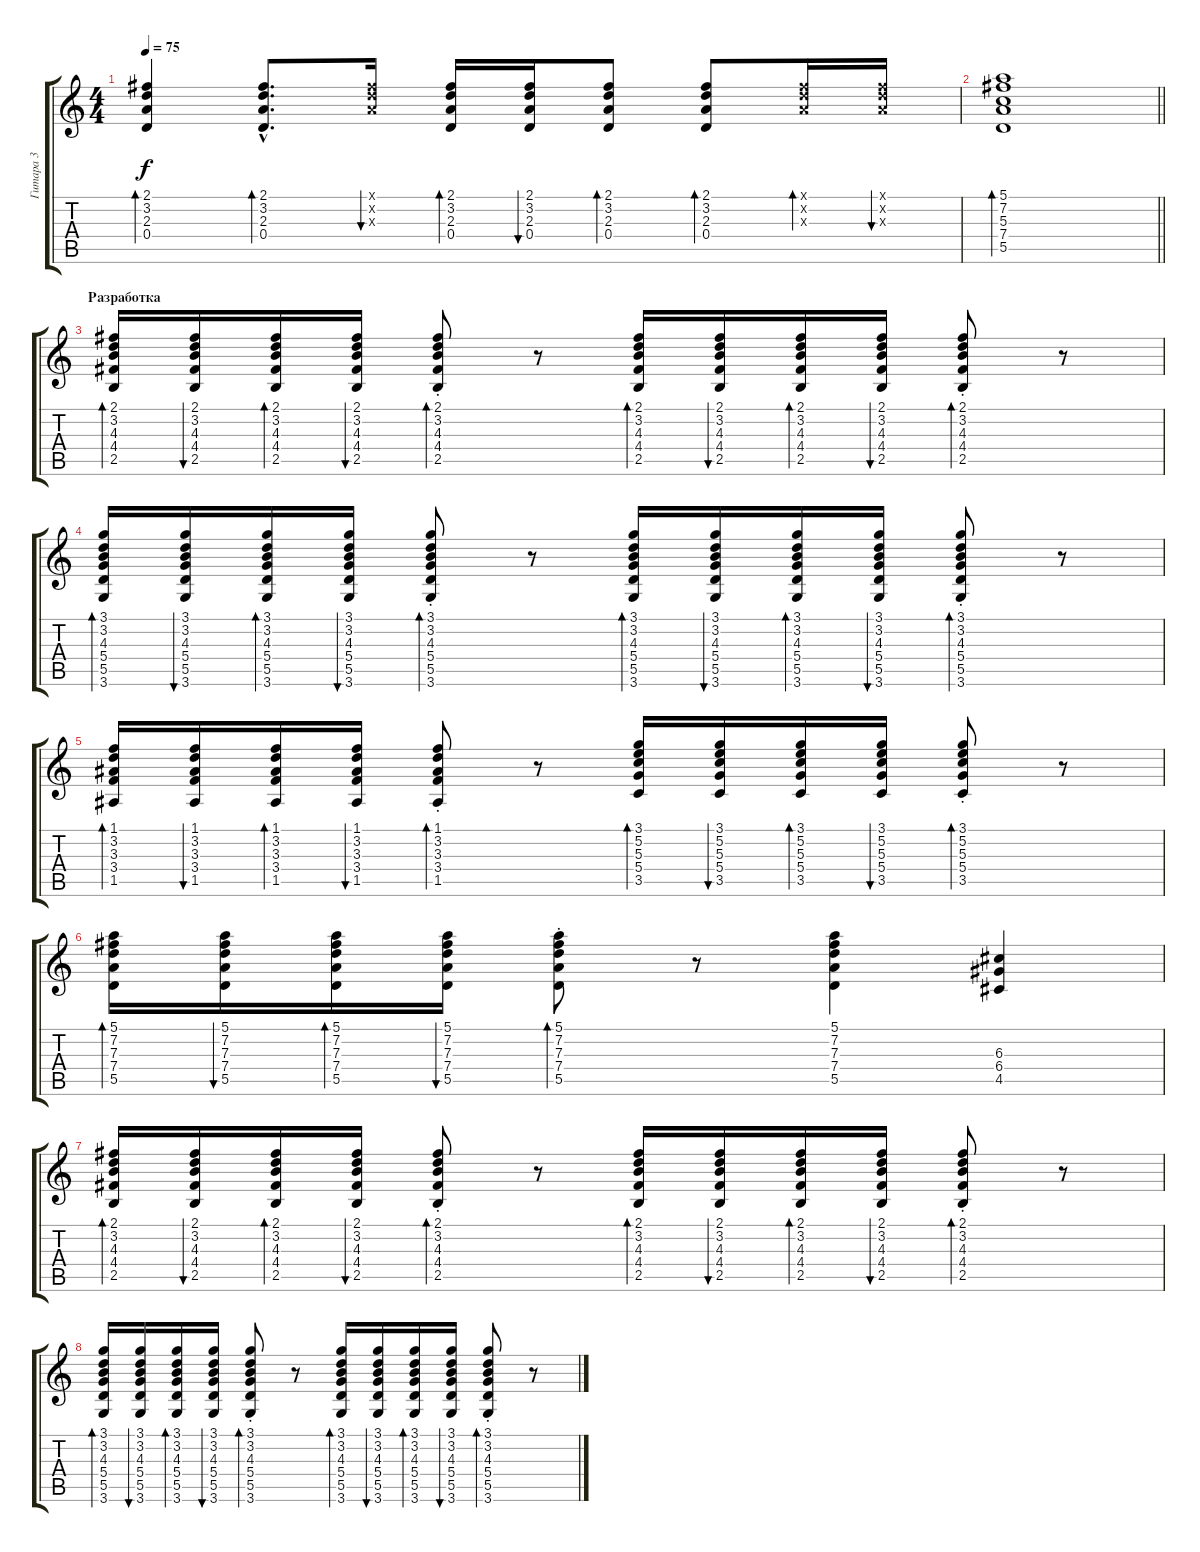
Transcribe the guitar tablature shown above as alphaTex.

\track ("Гитара 3" "Гитара 3") {instrument acousticguitarsteel}
\staff {score tabs}
\tuning (E4 B3 G3 D3 A2 E2) {hide}
\ts (4 4)
\tempo 75
\clef g2
\ks c
(2.1 3.2 2.3 0.4).4{bd 60 dy f} (2.1{hac} 3.2{hac} 2.3{hac} 0.4{hac}).8{d bd 60} (2.1{x} 3.2{x} 2.3{x}).16{bu 60} (2.1 3.2 2.3 0.4).16{bd 60} (2.1 3.2 2.3 0.4).16{bu 60} (2.1 3.2 2.3 0.4).8{bd 60} (2.1 3.2 2.3 0.4).8{bd 60} (2.1{x} 3.2{x} 2.3{x}).16{bd 60} (2.1{x} 3.2{x} 2.3{x}).16{bu 60} |
\barLineRight lightlight
(5.1 7.2 5.3 7.4 5.5).1{bd 60} |
\section ("" "Разработка")
(2.1 3.2 4.3 4.4 2.5).16{bd 60} (2.1 3.2 4.3 4.4 2.5).16{bu 60} (2.1 3.2 4.3 4.4 2.5).16{bd 60} (2.1 3.2 4.3 4.4 2.5).16{bu 60} (2.1{st} 3.2{st} 4.3{st} 4.4{st} 2.5{st}).8{bd 60} r.8 (2.1 3.2 4.3 4.4 2.5).16{bd 60} (2.1 3.2 4.3 4.4 2.5).16{bu 60} (2.1 3.2 4.3 4.4 2.5).16{bd 60} (2.1 3.2 4.3 4.4 2.5).16{bu 60} (2.1{st} 3.2{st} 4.3{st} 4.4{st} 2.5{st}).8{bd 60} r.8 |
(3.1 3.2 4.3 5.4 5.5 3.6).16{bd 60} (3.1 3.2 4.3 5.4 5.5 3.6).16{bu 60} (3.1 3.2 4.3 5.4 5.5 3.6).16{bd 60} (3.1 3.2 4.3 5.4 5.5 3.6).16{bu 60} (3.1{st} 3.2{st} 4.3{st} 5.4{st} 5.5{st} 3.6{st}).8{bd 60} r.8 (3.1 3.2 4.3 5.4 5.5 3.6).16{bd 60} (3.1 3.2 4.3 5.4 5.5 3.6).16{bu 60} (3.1 3.2 4.3 5.4 5.5 3.6).16{bd 60} (3.1 3.2 4.3 5.4 5.5 3.6).16{bu 60} (3.1{st} 3.2{st} 4.3{st} 5.4{st} 5.5{st} 3.6{st}).8{bd 60} r.8 |
(1.1 3.2 3.3 3.4 1.5).16{bd 60} (1.1 3.2 3.3 3.4 1.5).16{bu 60} (1.1 3.2 3.3 3.4 1.5).16{bd 60} (1.1 3.2 3.3 3.4 1.5).16{bu 60} (1.1{st} 3.2{st} 3.3{st} 3.4{st} 1.5{st}).8{bd 60} r.8 (3.1 5.2 5.3 5.4 3.5).16{bd 60} (3.1 5.2 5.3 5.4 3.5).16{bu 60} (3.1 5.2 5.3 5.4 3.5).16{bd 60} (3.1 5.2 5.3 5.4 3.5).16{bu 60} (3.1{st} 5.2{st} 5.3{st} 5.4{st} 3.5{st}).8{bd 60} r.8 |
(5.1 7.2 7.3 7.4 5.5).16{bd 60} (5.1 7.2 7.3 7.4 5.5).16{bu 60} (5.1 7.2 7.3 7.4 5.5).16{bd 60} (5.1 7.2 7.3 7.4 5.5).16{bu 60} (5.1{st} 7.2{st} 7.3{st} 7.4{st} 5.5{st}).8{bd 60} r.8 (5.1 7.2 7.3 7.4 5.5).4 (6.3 6.4 4.5).4 |
(2.1 3.2 4.3 4.4 2.5).16{bd 60} (2.1 3.2 4.3 4.4 2.5).16{bu 60} (2.1 3.2 4.3 4.4 2.5).16{bd 60} (2.1 3.2 4.3 4.4 2.5).16{bu 60} (2.1{st} 3.2{st} 4.3{st} 4.4{st} 2.5{st}).8{bd 60} r.8 (2.1 3.2 4.3 4.4 2.5).16{bd 60} (2.1 3.2 4.3 4.4 2.5).16{bu 60} (2.1 3.2 4.3 4.4 2.5).16{bd 60} (2.1 3.2 4.3 4.4 2.5).16{bu 60} (2.1{st} 3.2{st} 4.3{st} 4.4{st} 2.5{st}).8{bd 60} r.8 |
(3.1 3.2 4.3 5.4 5.5 3.6).16{bd 60} (3.1 3.2 4.3 5.4 5.5 3.6).16{bu 60} (3.1 3.2 4.3 5.4 5.5 3.6).16{bd 60} (3.1 3.2 4.3 5.4 5.5 3.6).16{bu 60} (3.1{st} 3.2{st} 4.3{st} 5.4{st} 5.5{st} 3.6{st}).8{bd 60} r.8 (3.1 3.2 4.3 5.4 5.5 3.6).16{bd 60} (3.1 3.2 4.3 5.4 5.5 3.6).16{bu 60} (3.1 3.2 4.3 5.4 5.5 3.6).16{bd 60} (3.1 3.2 4.3 5.4 5.5 3.6).16{bu 60} (3.1{st} 3.2{st} 4.3{st} 5.4{st} 5.5{st} 3.6{st}).8{bd 60} r.8
